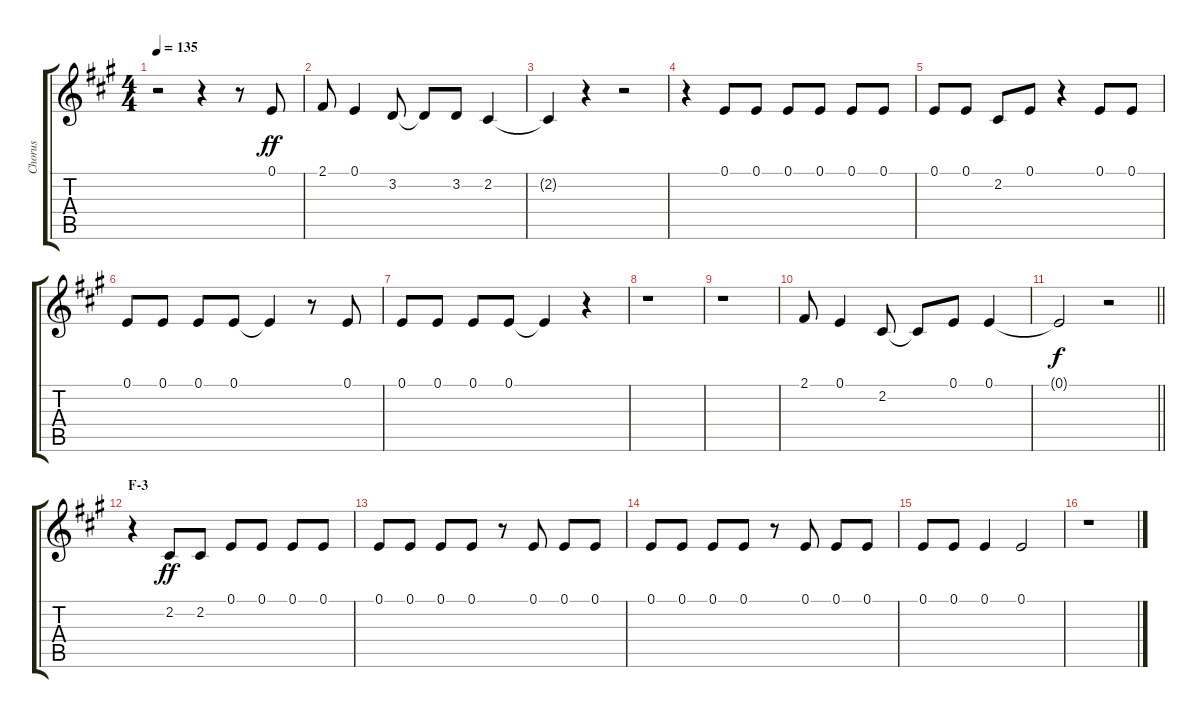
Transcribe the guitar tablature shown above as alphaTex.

\track ("Chorus" "Chorus") {instrument voiceoohs}
\staff {score tabs}
\tuning (E4 B3 G3 D3 A2 E2) {hide}
\ts (4 4)
\tempo 135
\clef g2
\ks a
r.2{dy ff} r.4 r.8 0.1.8 |
2.1.8 0.1.4 3.2.8 3.2{t}.8 3.2.8 2.2.4 |
2.2{t}.4 r.4 r.2 |
r.4 0.1.8 0.1.8 0.1.8 0.1.8 0.1.8 0.1.8 |
0.1.8 0.1.8 2.2.8 0.1.8 r.4 0.1.8 0.1.8 |
0.1.8 0.1.8 0.1.8 0.1.8 0.1{t}.4 r.8 0.1.8 |
0.1.8 0.1.8 0.1.8 0.1.8 0.1{t}.4 r.4 |
r.1 |
r.1 |
2.1.8 0.1.4 2.2.8 2.2{t}.8 0.1.8 0.1.4 |
\barLineRight lightlight
0.1{t}.2{dy f} r.2 |
\section ("" "F-3")
r.4 2.2.8{dy ff} 2.2.8 0.1.8 0.1.8 0.1.8 0.1.8 |
0.1.8 0.1.8 0.1.8 0.1.8 r.8 0.1.8 0.1.8 0.1.8 |
0.1.8 0.1.8 0.1.8 0.1.8 r.8 0.1.8 0.1.8 0.1.8 |
0.1.8 0.1.8 0.1.4 0.1.2 |
r.1
